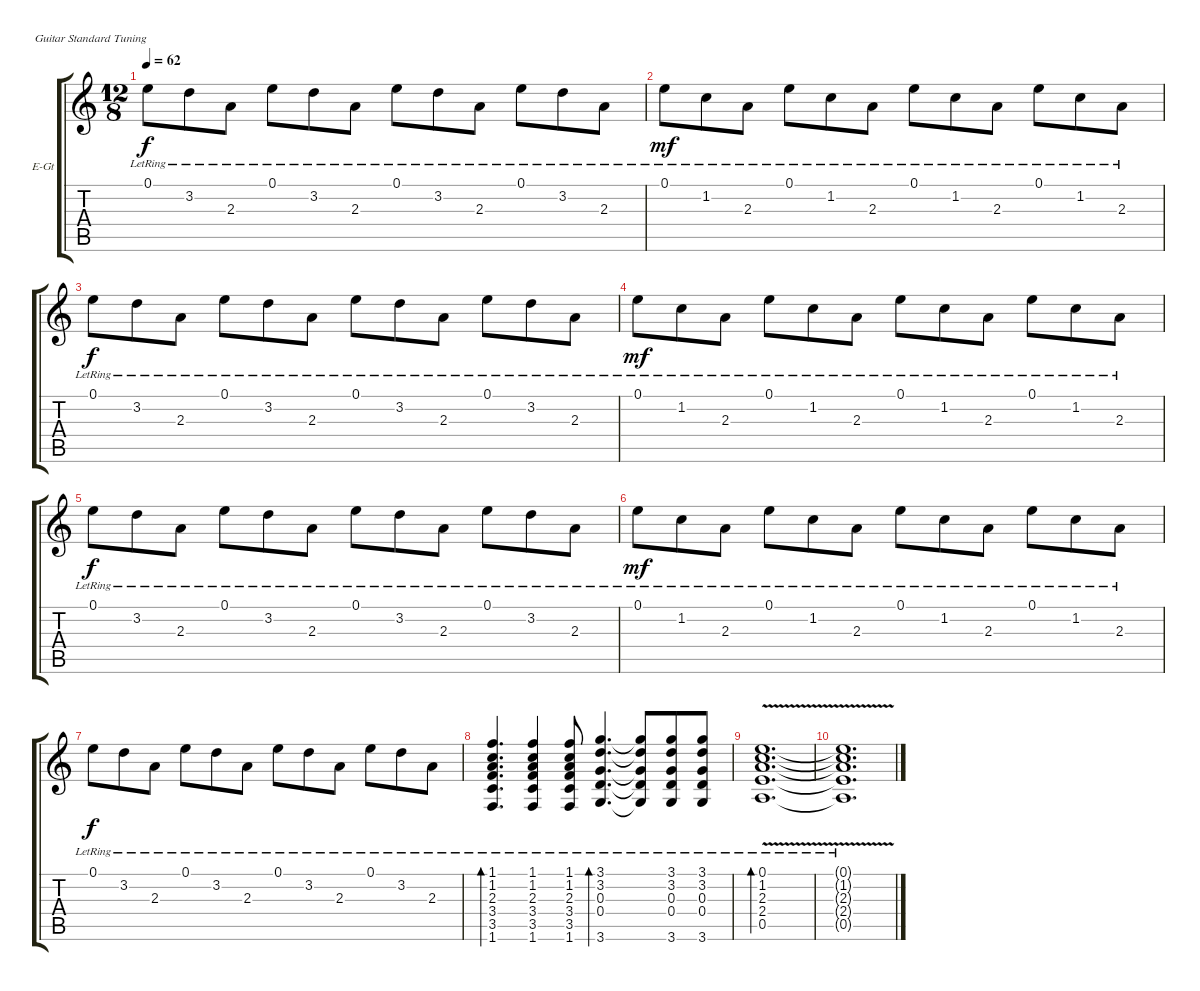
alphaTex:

\bracketExtendMode groupsimilarinstruments
\firstSystemTrackNameOrientation horizontal
\otherSystemsTrackNameOrientation horizontal
\track ("Arpeggio's Guitar - David Gilmour" "E-Gt") {instrument overdrivenguitar}
\staff {score tabs}
\tuning (E4 B3 G3 D3 A2 E2)
\ts (12 8)
\tempo 62
\clef g2
\ks c
0.1{lr}.8{dy f} 3.2{lr}.8 2.3{lr}.8 0.1{lr}.8 3.2{lr}.8 2.3{lr}.8 0.1{lr}.8 3.2{lr}.8 2.3{lr}.8 0.1{lr}.8 3.2{lr}.8 2.3{lr}.8 |
0.1{lr}.8{dy mf} 1.2{lr}.8 2.3{lr}.8 0.1{lr}.8 1.2{lr}.8 2.3{lr}.8 0.1{lr}.8 1.2{lr}.8 2.3{lr}.8 0.1{lr}.8 1.2{lr}.8 2.3{lr}.8 |
0.1{lr}.8{dy f} 3.2{lr}.8 2.3{lr}.8 0.1{lr}.8 3.2{lr}.8 2.3{lr}.8 0.1{lr}.8 3.2{lr}.8 2.3{lr}.8 0.1{lr}.8 3.2{lr}.8 2.3{lr}.8 |
0.1{lr}.8{dy mf} 1.2{lr}.8 2.3{lr}.8 0.1{lr}.8 1.2{lr}.8 2.3{lr}.8 0.1{lr}.8 1.2{lr}.8 2.3{lr}.8 0.1{lr}.8 1.2{lr}.8 2.3{lr}.8 |
0.1{lr}.8{dy f} 3.2{lr}.8 2.3{lr}.8 0.1{lr}.8 3.2{lr}.8 2.3{lr}.8 0.1{lr}.8 3.2{lr}.8 2.3{lr}.8 0.1{lr}.8 3.2{lr}.8 2.3{lr}.8 |
0.1{lr}.8{dy mf} 1.2{lr}.8 2.3{lr}.8 0.1{lr}.8 1.2{lr}.8 2.3{lr}.8 0.1{lr}.8 1.2{lr}.8 2.3{lr}.8 0.1{lr}.8 1.2{lr}.8 2.3{lr}.8 |
0.1{lr}.8{dy f} 3.2{lr}.8 2.3{lr}.8 0.1{lr}.8 3.2{lr}.8 2.3{lr}.8 0.1{lr}.8 3.2{lr}.8 2.3{lr}.8 0.1{lr}.8 3.2{lr}.8 2.3{lr}.8 |
(1.1{lr} 1.2{lr} 2.3{lr} 3.4{lr} 3.5{lr} 1.6{lr}).4{d bd 120} (1.1{lr} 1.2{lr} 2.3{lr} 3.4{lr} 3.5{lr} 1.6{lr}).4 (1.1{lr} 1.2{lr} 2.3{lr} 3.4{lr} 3.5{lr} 1.6{lr}).8 (3.1{lr} 3.2{lr} 0.3{lr} 0.4{lr} 3.6{lr}).4{d bd 120} (3.1{lr t} 3.2{lr t} 0.3{lr t} 0.4{lr t} 3.6{lr t}).8 (3.1{lr} 3.2{lr} 0.3{lr} 0.4{lr} 3.6{lr}).8 (3.1{lr} 3.2{lr} 0.3{lr} 0.4{lr} 3.6{lr}).8 |
(0.1{v lr} 1.2{v lr} 2.3{v lr} 2.4{v lr} 0.5{v lr}).1{d bd 120} |
(0.5{v lr t} 2.4{v lr t} 2.3{v lr t} 1.2{v lr t} 0.1{v lr t}).1{d}
